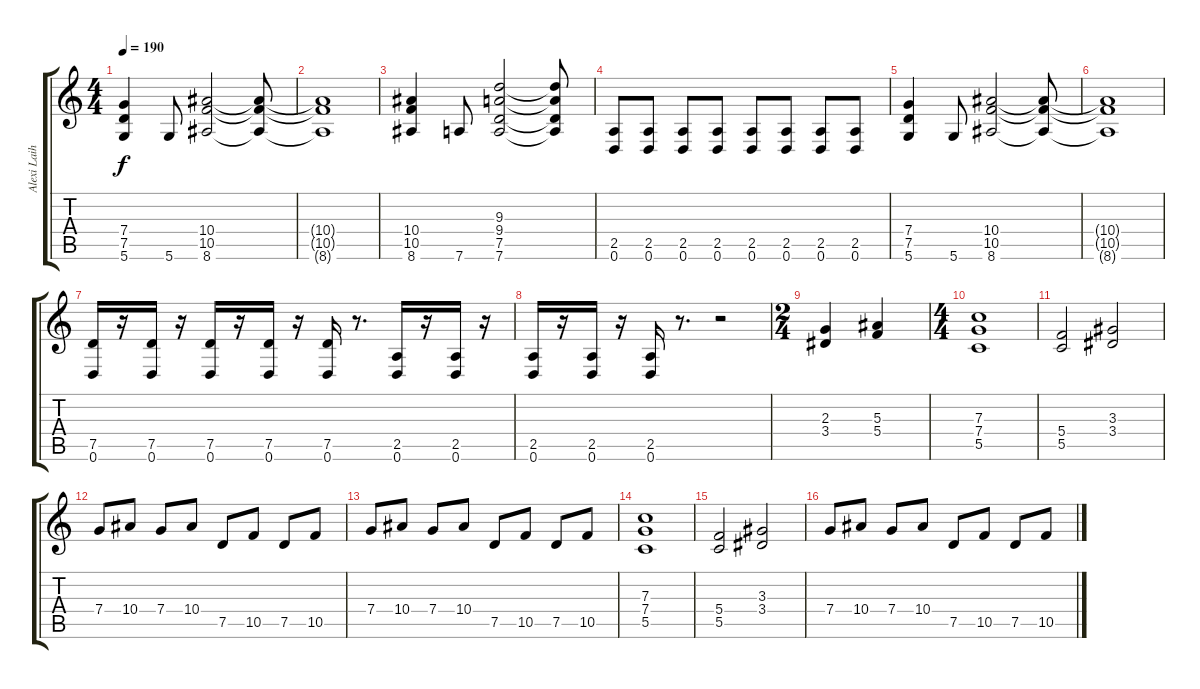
\track ("Alexi Laiho" "Alexi Laih") {instrument distortionguitar}
\staff {score tabs}
\tuning (D4 A3 F3 C3 G2 D2) {hide}
\ts (4 4)
\tempo 190
\clef g2
\ks c
(7.4 7.5 5.6).4{dy f instrument distortionguitar} 5.6.8 (10.4 10.5 8.6).2 (10.4{t} 10.5{t} 8.6{t}).8 |
(10.4{t} 10.5{t} 8.6{t}).1 |
(10.4 10.5 8.6).4 7.6.8 (9.3 9.4 7.5 7.6).2 (9.3{t} 9.4{t} 7.5{t} 7.6{t}).8 |
(2.5 0.6).8 (2.5 0.6).8 (2.5 0.6).8 (2.5 0.6).8 (2.5 0.6).8 (2.5 0.6).8 (2.5 0.6).8 (2.5 0.6).8 |
(7.4 7.5 5.6).4 5.6.8 (10.4 10.5 8.6).2 (10.4{t} 10.5{t} 8.6{t}).8 |
(10.4{t} 10.5{t} 8.6{t}).1 |
(7.5 0.6).16 r.16 (7.5 0.6).16 r.16 (7.5 0.6).16 r.16 (7.5 0.6).16 r.16 (7.5 0.6).16 r.8{d} (2.5 0.6).16 r.16 (2.5 0.6).16 r.16 |
(2.5 0.6).16 r.16 (2.5 0.6).16 r.16 (2.5 0.6).16 r.8{d} r.2 |
\ts (2 4)
(2.3 3.4).4 (5.3 5.4).4 |
\ts (4 4)
(7.3 7.4 5.5).1 |
(5.4 5.5).2 (3.3 3.4).2 |
7.4.8 10.4.8 7.4.8 10.4.8 7.5.8 10.5.8 7.5.8 10.5.8 |
7.4.8 10.4.8 7.4.8 10.4.8 7.5.8 10.5.8 7.5.8 10.5.8 |
(7.3 7.4 5.5).1 |
(5.4 5.5).2 (3.3 3.4).2 |
7.4.8 10.4.8 7.4.8 10.4.8 7.5.8 10.5.8 7.5.8 10.5.8
